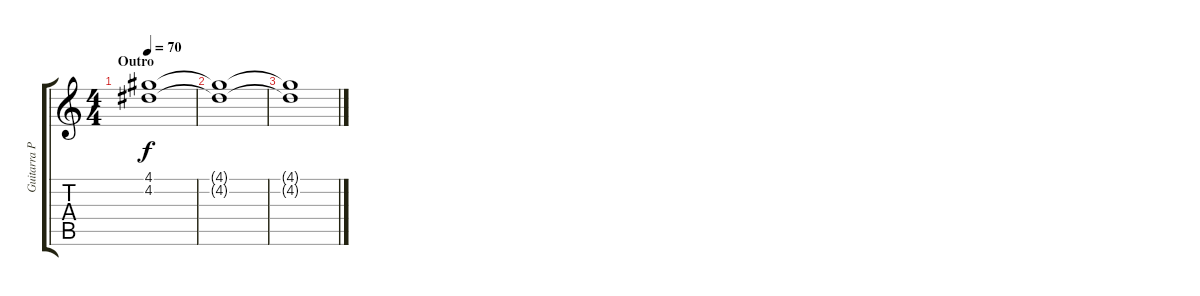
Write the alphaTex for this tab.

\track ("Guitarra Principal" "Guitarra P") {instrument overdrivenguitar}
\staff {score tabs}
\tuning (E4 B3 G3 D3 A2 E2) {hide}
\ts (4 4)
\section ("" "Outro")
\tempo 70
\clef g2
\ks c
(4.1 4.2).1{dy f volume 0} |
(4.1{t} 4.2{t}).1 |
(4.1{t} 4.2{t}).1
